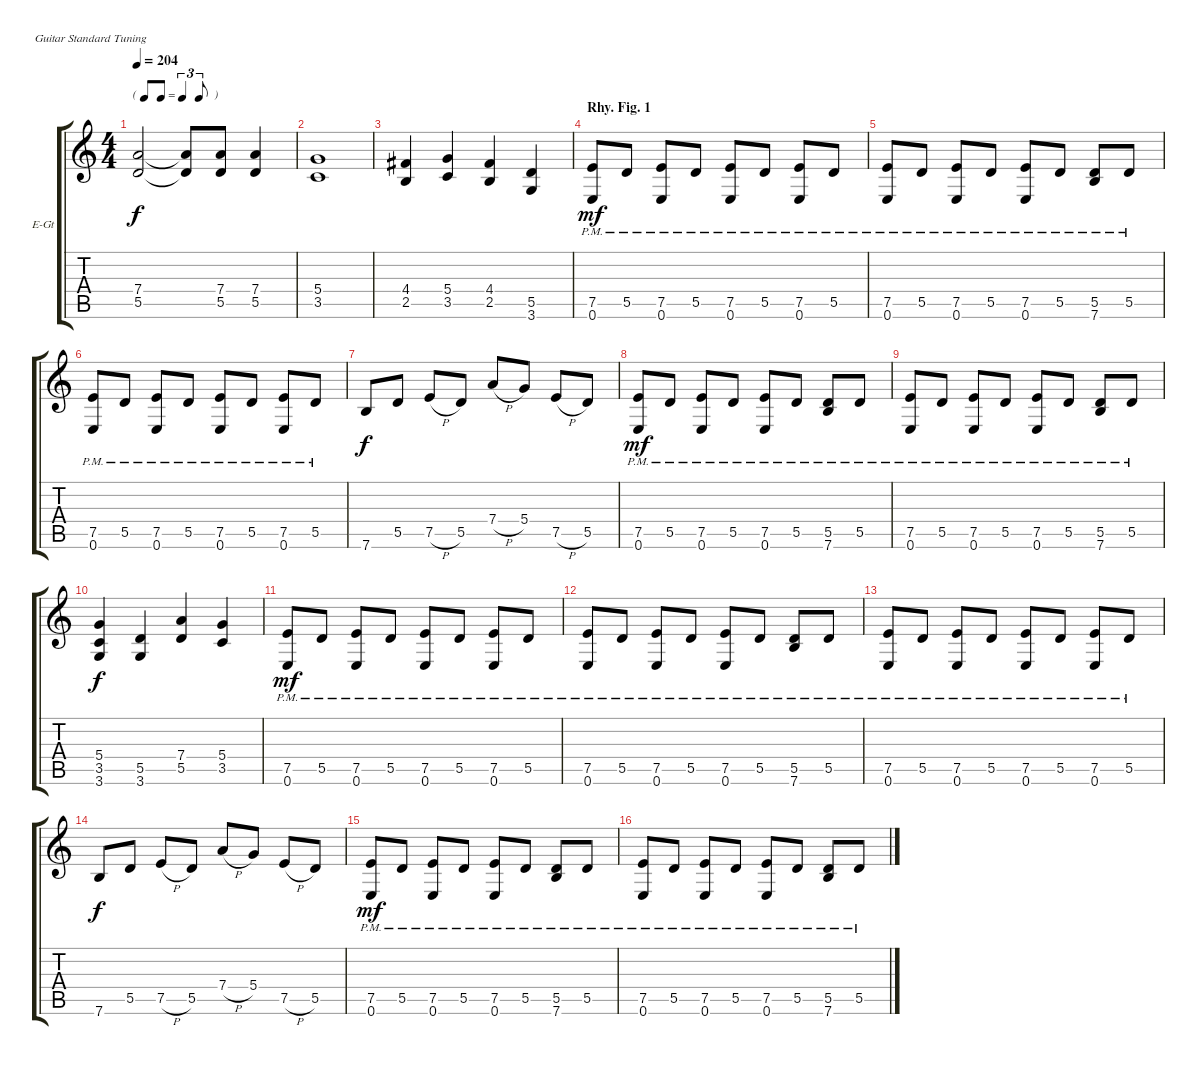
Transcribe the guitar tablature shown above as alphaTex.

\bracketExtendMode groupsimilarinstruments
\firstSystemTrackNameOrientation horizontal
\otherSystemsTrackNameOrientation horizontal
\track ("Gtr I Rhytm" "E-Gt") {instrument overdrivenguitar}
\staff {score tabs}
\tuning (E4 B3 G3 D3 A2 E2)
\ts (4 4)
\tf triplet8th
\tempo 204
\clef g2
\ks c
(7.4{t} 5.5{t}).2{dy f} (7.4{t} 5.5{t}).8 (7.4 5.5).8 (7.4 5.5).4 |
(5.4 3.5).1 |
(4.4 2.5).4 (5.4 3.5).4 (4.4 2.5).4 (5.5 3.6).4 |
\section ("" "Rhy. Fig. 1")
(7.5{pm} 0.6{pm}).8{dy mf} 5.5{pm}.8 (7.5{pm} 0.6{pm}).8 5.5{pm}.8 (7.5{pm} 0.6{pm}).8 5.5{pm}.8 (7.5{pm} 0.6{pm}).8 5.5{pm}.8 |
(7.5{pm} 0.6{pm}).8 5.5{pm}.8 (7.5{pm} 0.6{pm}).8 5.5{pm}.8 (7.5{pm} 0.6{pm}).8 5.5{pm}.8 (5.5{pm} 7.6{pm}).8 5.5{pm}.8 |
(7.5{pm} 0.6{pm}).8 5.5{pm}.8 (7.5{pm} 0.6{pm}).8 5.5{pm}.8 (7.5{pm} 0.6{pm}).8 5.5{pm}.8 (7.5{pm} 0.6{pm}).8 5.5{pm}.8 |
7.6.8{dy f} 5.5.8 7.5{h}.8 5.5.8 7.4{h}.8 5.4.8 7.5{h}.8 5.5.8 |
(7.5{pm} 0.6{pm}).8{dy mf} 5.5{pm}.8 (7.5{pm} 0.6{pm}).8 5.5{pm}.8 (7.5{pm} 0.6{pm}).8 5.5{pm}.8 (5.5{pm} 7.6{pm}).8 5.5{pm}.8 |
(7.5{pm} 0.6{pm}).8 5.5{pm}.8 (7.5{pm} 0.6{pm}).8 5.5{pm}.8 (7.5{pm} 0.6{pm}).8 5.5{pm}.8 (5.5{pm} 7.6{pm}).8 5.5{pm}.8 |
(5.4 3.5 3.6).4{dy f} (5.5 3.6).4 (7.4 5.5).4 (5.4 3.5).4 |
(7.5{pm} 0.6{pm}).8{dy mf} 5.5{pm}.8 (7.5{pm} 0.6{pm}).8 5.5{pm}.8 (7.5{pm} 0.6{pm}).8 5.5{pm}.8 (7.5{pm} 0.6{pm}).8 5.5{pm}.8 |
(7.5{pm} 0.6{pm}).8 5.5{pm}.8 (7.5{pm} 0.6{pm}).8 5.5{pm}.8 (7.5{pm} 0.6{pm}).8 5.5{pm}.8 (5.5{pm} 7.6{pm}).8 5.5{pm}.8 |
(7.5{pm} 0.6{pm}).8 5.5{pm}.8 (7.5{pm} 0.6{pm}).8 5.5{pm}.8 (7.5{pm} 0.6{pm}).8 5.5{pm}.8 (7.5{pm} 0.6{pm}).8 5.5{pm}.8 |
7.6.8{dy f} 5.5.8 7.5{h}.8 5.5.8 7.4{h}.8 5.4.8 7.5{h}.8 5.5.8 |
(7.5{pm} 0.6{pm}).8{dy mf} 5.5{pm}.8 (7.5{pm} 0.6{pm}).8 5.5{pm}.8 (7.5{pm} 0.6{pm}).8 5.5{pm}.8 (5.5{pm} 7.6{pm}).8 5.5{pm}.8 |
(7.5{pm} 0.6{pm}).8 5.5{pm}.8 (7.5{pm} 0.6{pm}).8 5.5{pm}.8 (7.5{pm} 0.6{pm}).8 5.5{pm}.8 (5.5{pm} 7.6{pm}).8 5.5{pm}.8
